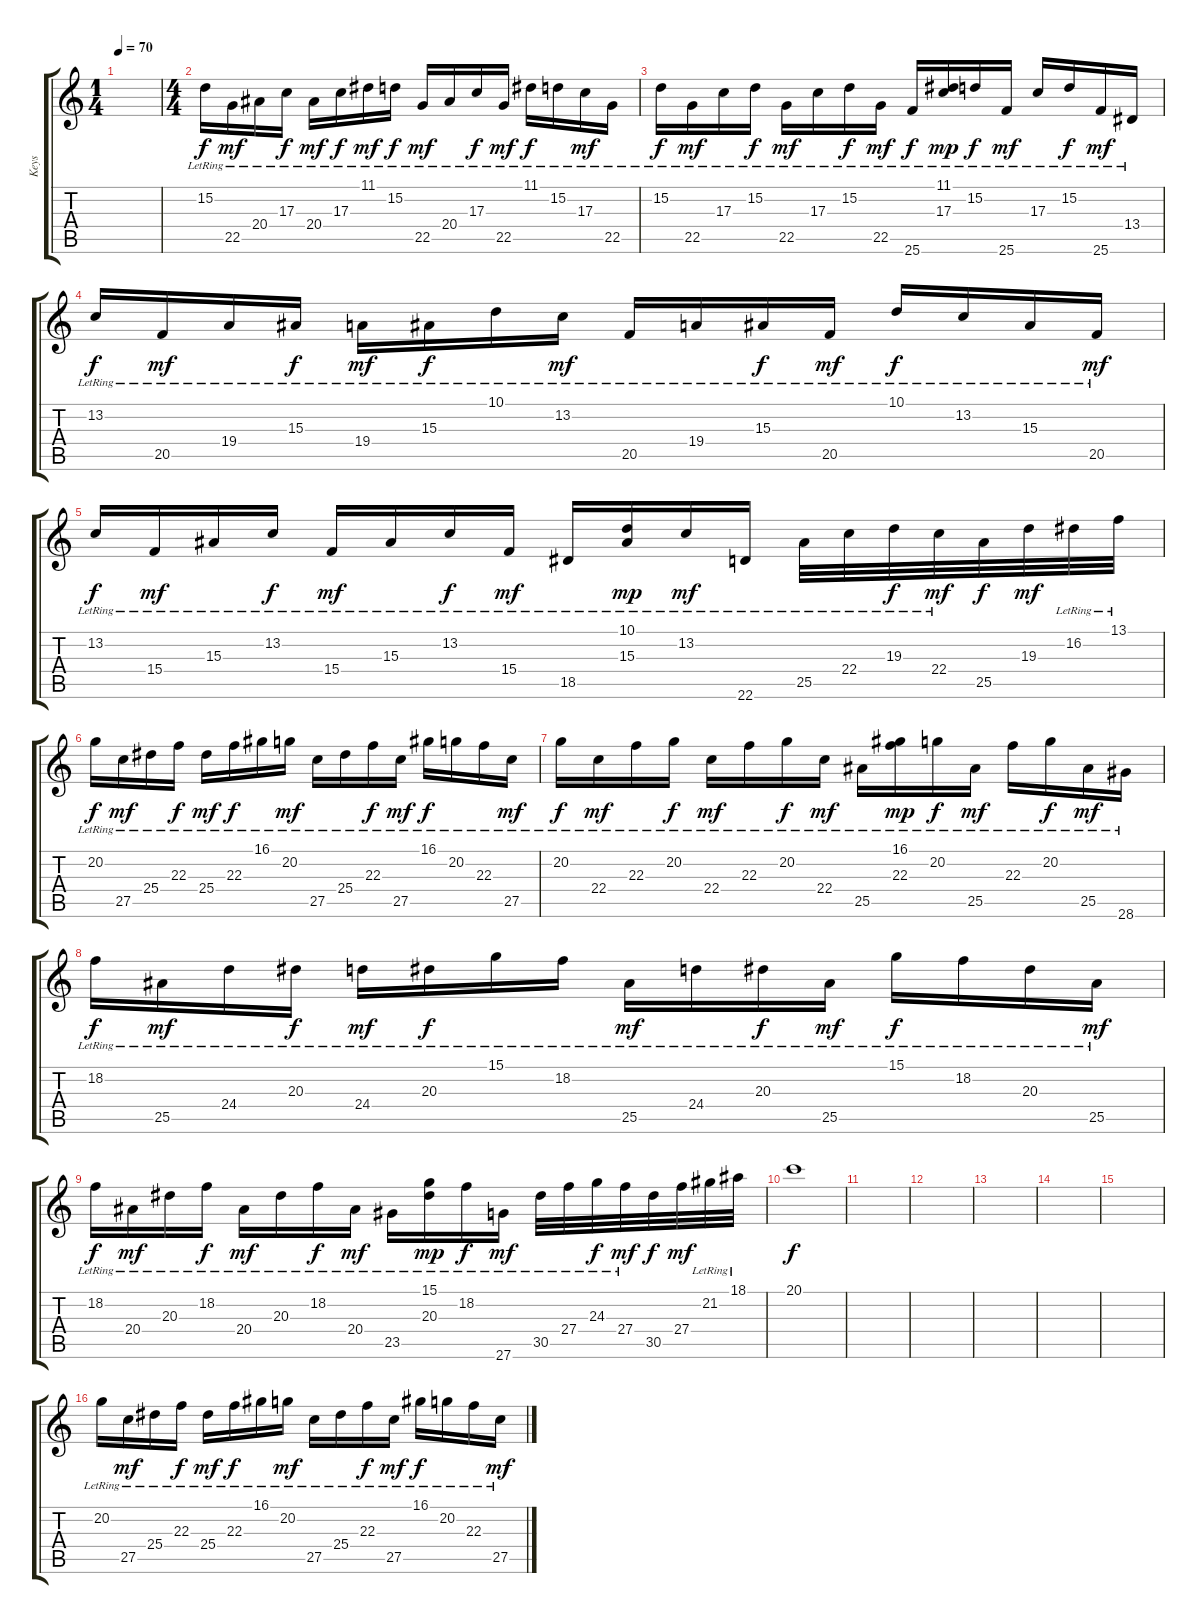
\track ("Keys" "Keys") {instrument fx5brightness}
\staff {score tabs}
\tuning (E4 B3 G3 D3 A2 E2) {hide}
\ts (1 4)
\tempo 70
\clef g2
\ks c
|
\ts (4 4)
15.2{lr}.16 22.5{lr}.16{dy mf} 20.4{lr}.16 17.3{lr}.16{dy f} 20.4{lr}.16{dy mf} 17.3{lr}.16{dy f} 11.1{lr}.16{dy mf} 15.2{lr}.16{dy f} 22.5{lr}.16{dy mf} 20.4{lr}.16 17.3{lr}.16{dy f} 22.5{lr}.16{dy mf} 11.1{lr}.16{dy f} 15.2{lr}.16 17.3{lr}.16{dy mf} 22.5{lr}.16 |
15.2{lr}.16{dy f} 22.5{lr}.16{dy mf} 17.3{lr}.16 15.2{lr}.16{dy f} 22.5{lr}.16{dy mf} 17.3{lr}.16 15.2{lr}.16{dy f} 22.5{lr}.16{dy mf} 25.6{lr}.16{dy f} (11.1{lr} 17.3{lr}).16{dy mp} 15.2{lr}.16{dy f} 25.6{lr}.16{dy mf} 17.3{lr}.16 15.2{lr}.16{dy f} 25.6{lr}.16{dy mf} 13.4{lr}.16 |
13.2{lr}.16{dy f} 20.5{lr}.16{dy mf} 19.4{lr}.16 15.3{lr}.16{dy f} 19.4{lr}.16{dy mf} 15.3{lr}.16{dy f} 10.1{lr}.16 13.2{lr}.16{dy mf} 20.5{lr}.16 19.4{lr}.16 15.3{lr}.16{dy f} 20.5{lr}.16{dy mf} 10.1{lr}.16{dy f} 13.2{lr}.16 15.3{lr}.16 20.5{lr}.16{dy mf} |
13.2{lr}.16{dy f} 15.4{lr}.16{dy mf} 15.3{lr}.16 13.2{lr}.16{dy f} 15.4{lr}.16{dy mf} 15.3{lr}.16 13.2{lr}.16{dy f} 15.4{lr}.16{dy mf} 18.5{lr}.16 (10.1{lr} 15.3{lr}).16{dy mp} 13.2{lr}.16{dy mf} 22.6{lr}.16 25.5{lr}.32 22.4{lr}.32 19.3{lr}.32{dy f} 22.4{lr}.32{dy mf} 25.5.32{dy f} 19.3.32{dy mf} 16.2{lr}.32 13.1{lr}.32 |
20.2{lr}.16{dy f} 27.5{lr}.16{dy mf} 25.4{lr}.16 22.3{lr}.16{dy f} 25.4{lr}.16{dy mf} 22.3{lr}.16{dy f} 16.1{lr}.16 20.2{lr}.16{dy mf} 27.5{lr}.16 25.4{lr}.16 22.3{lr}.16{dy f} 27.5{lr}.16{dy mf} 16.1{lr}.16{dy f} 20.2{lr}.16 22.3{lr}.16 27.5{lr}.16{dy mf} |
20.2{lr}.16{dy f} 22.4{lr}.16{dy mf} 22.3{lr}.16 20.2{lr}.16{dy f} 22.4{lr}.16{dy mf} 22.3{lr}.16 20.2{lr}.16{dy f} 22.4{lr}.16{dy mf} 25.5{lr}.16 (16.1{lr} 22.3{lr}).16{dy mp} 20.2{lr}.16{dy f} 25.5{lr}.16{dy mf} 22.3{lr}.16 20.2{lr}.16{dy f} 25.5{lr}.16{dy mf} 28.6{lr}.16 |
18.2{lr}.16{dy f} 25.5{lr}.16{dy mf} 24.4{lr}.16 20.3{lr}.16{dy f} 24.4{lr}.16{dy mf} 20.3{lr}.16{dy f} 15.1{lr}.16 18.2{lr}.16 25.5{lr}.16{dy mf} 24.4{lr}.16 20.3{lr}.16{dy f} 25.5{lr}.16{dy mf} 15.1{lr}.16{dy f} 18.2{lr}.16 20.3{lr}.16 25.5{lr}.16{dy mf} |
18.2{lr}.16{dy f} 20.4{lr}.16{dy mf} 20.3{lr}.16 18.2{lr}.16{dy f} 20.4{lr}.16{dy mf} 20.3{lr}.16 18.2{lr}.16{dy f} 20.4{lr}.16{dy mf} 23.5{lr}.16 (15.1{lr} 20.3{lr}).16{dy mp} 18.2{lr}.16{dy f} 27.6{lr}.16{dy mf} 30.5{lr}.32 27.4{lr}.32 24.3{lr}.32{dy f} 27.4{lr}.32{dy mf} 30.5.32{dy f} 27.4.32{dy mf} 21.2{lr}.32 18.1{lr}.32 |
20.1.1{dy f} |
|
|
|
|
|
20.2{lr}.16 27.5{lr}.16{dy mf} 25.4{lr}.16 22.3{lr}.16{dy f} 25.4{lr}.16{dy mf} 22.3{lr}.16{dy f} 16.1{lr}.16 20.2{lr}.16{dy mf} 27.5{lr}.16 25.4{lr}.16 22.3{lr}.16{dy f} 27.5{lr}.16{dy mf} 16.1{lr}.16{dy f} 20.2{lr}.16 22.3{lr}.16 27.5{lr}.16{dy mf}
